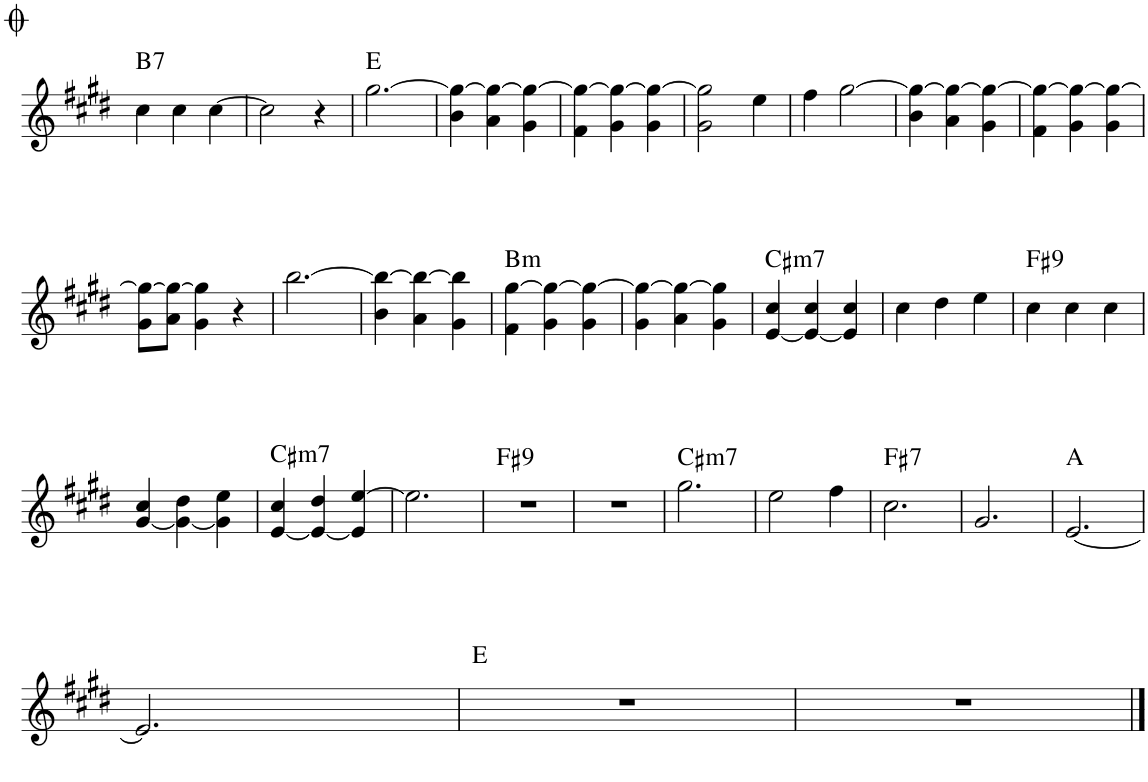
**kern	**harte
*part1	*part1
*staff1	*
*I"Piano	*
*I'Pno.	*
!!LO:PB:g=z
*clefG2	*
*k[f#c#g#d#]	*
*M3/4	*
=53	=53
!	!LO:H:kt=7
4cc#\	B:7
4cc#\	.
[4cc#\	.
=54	=54
2cc#\]	.
4r	.
=55	=55
[2.gg#\	E:maj
=56	=56
4b\ 4gg#\_	.
4a\ 4gg#\_	.
4g#\ 4gg#\_	.
=57	=57
4f#\ 4gg#\_	.
4g#\ 4gg#\_	.
4g#\ 4gg#\_	.
=58	=58
2g#\ 2gg#\]	.
4ee\	.
=59	=59
4ff#\	.
[2gg#\	.
=60	=60
4b\ 4gg#\_	.
4a\ 4gg#\_	.
4g#\ 4gg#\_	.
=61	=61
4f#\ 4gg#\_	.
4g#\ 4gg#\_	.
4g#\ 4gg#\_	.
!!LO:LB:g=z
=62	=62
8g#\ 8gg#\_L	.
8a\ 8gg#\_J	.
4g#\ 4gg#\]	.
4r	.
=63	=63
[2.bb\	.
=64	=64
4b\ 4bb\_	.
4a\ 4bb\_	.
4g#\ 4bb\]	.
=65	=65
!	!LO:H:kt=m
4f#\ [4gg#\	B:min
4g#\ 4gg#\_	.
4g#\ 4gg#\_	.
=66	=66
4g#\ 4gg#\_	.
4a\ 4gg#\_	.
4g#\ 4gg#\]	.
=67	=67
!	!LO:H:kt=m7
[4e/ 4cc#/	C#:min7
4e/_ 4cc#/	.
4e/] 4cc#/	.
=68	=68
4cc#\	.
4dd#\	.
4ee\	.
=69	=69
!	!LO:H:kt=9
4cc#\	F#:9
4cc#\	.
4cc#\	.
!!LO:LB:g=z
=70	=70
[4g#/ 4cc#/	.
4g#\_ 4dd#\	.
4g#\] 4ee\	.
=71	=71
!	!LO:H:kt=m7
[4e/ 4cc#/	C#:min7
4e/_ 4dd#/	.
4e/] [4ee/	.
=72	=72
2.ee\]	.
=73	=73
!	!LO:H:kt=9
2.r	F#:9
=74	=74
2.r	.
=75	=75
!	!LO:H:kt=m7
2.gg#\	C#:min7
=76	=76
2ee\	.
4ff#\	.
=77	=77
!	!LO:H:kt=7
2.cc#\	F#:7
=78	=78
2.g#/	.
=79	=79
[2.e/	A:maj
!!LO:LB:g=z
=80	=80
2.e/]	.
=81	=81
2.r	E:maj
=82	=82
2.r	.
==	==
*-	*-
